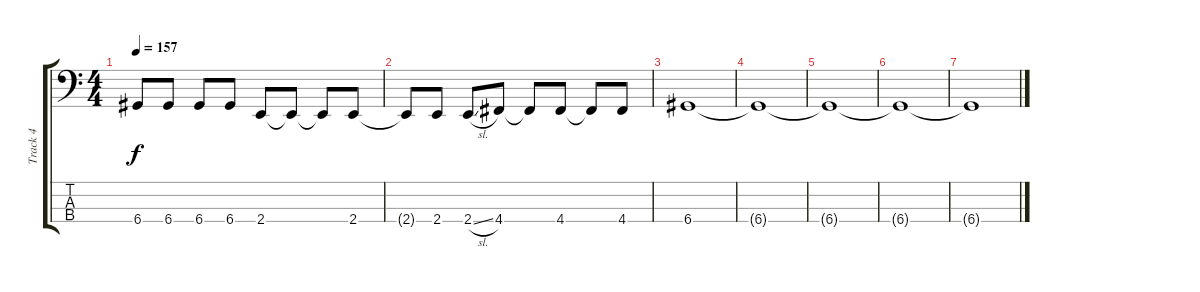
\track ("Track 4" "Track 4") {instrument electricbassfinger}
\staff {score tabs}
\tuning (G2 D2 A1 D1) {hide}
\ts (4 4)
\tempo 157
\clef f4
\ks c
6.4{t}.8{dy f} 6.4.8 6.4.8 6.4.8 2.4.8 2.4{t}.8 2.4{t}.8 2.4.8 |
2.4{t}.8 2.4.8 2.4{sl}.8 4.4.8 4.4{t}.8 4.4.8 4.4{t}.8 4.4.8 |
6.4.1{volume 0} |
6.4{t}.1 |
6.4{t}.1 |
6.4{t}.1 |
6.4{t}.1
